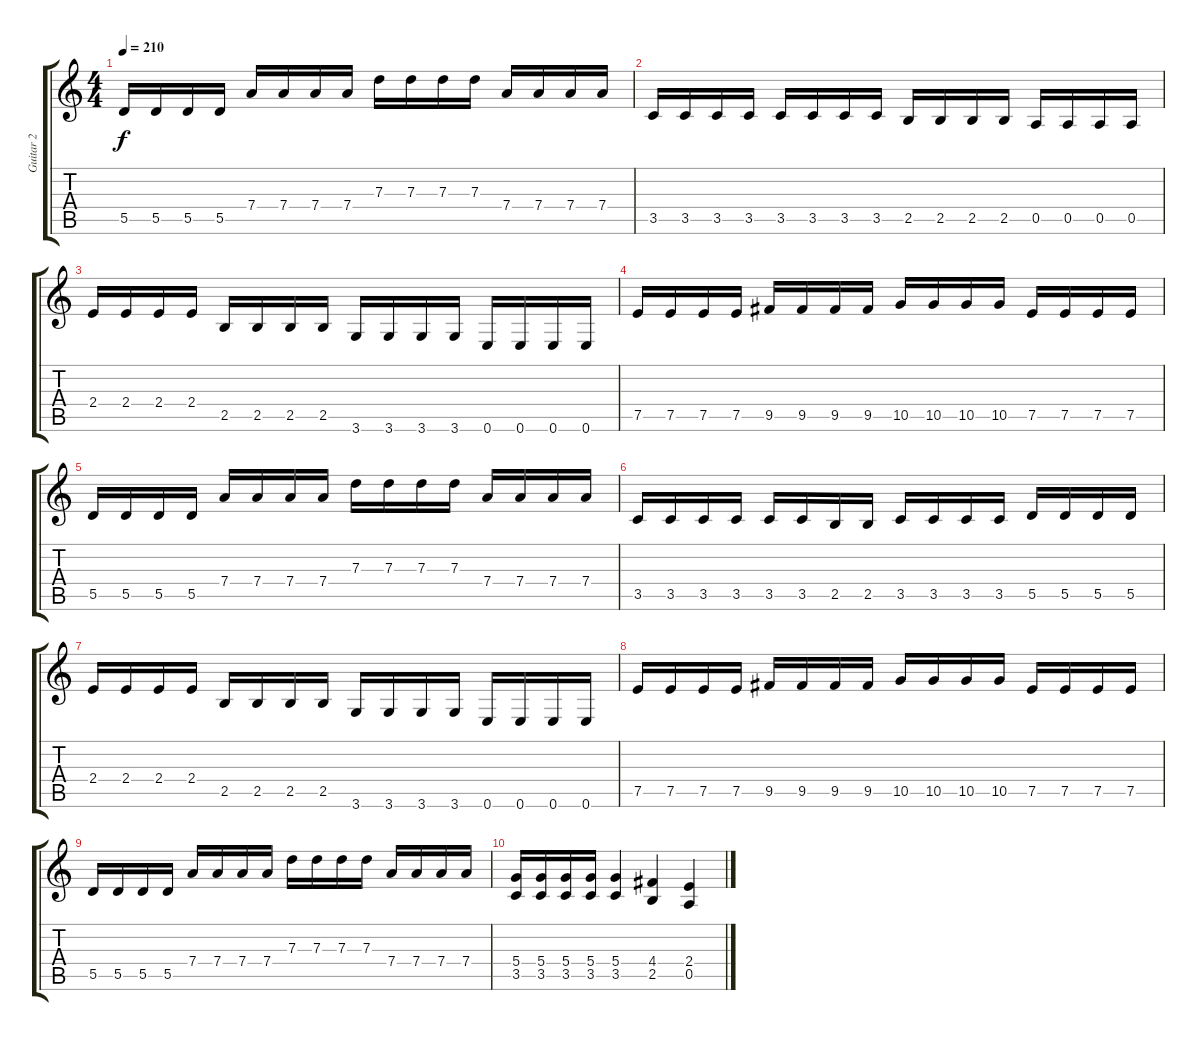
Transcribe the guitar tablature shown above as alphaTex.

\track ("Guitar 2" "Guitar 2") {instrument distortionguitar}
\staff {score tabs}
\tuning (E4 B3 G3 D3 A2 E2) {hide}
\ts (4 4)
\tempo 210
\clef g2
\ks c
5.5.16{dy f} 5.5.16 5.5.16 5.5.16 7.4.16 7.4.16 7.4.16 7.4.16 7.3.16 7.3.16 7.3.16 7.3.16 7.4.16 7.4.16 7.4.16 7.4.16 |
3.5.16 3.5.16 3.5.16 3.5.16 3.5.16 3.5.16 3.5.16 3.5.16 2.5.16 2.5.16 2.5.16 2.5.16 0.5.16 0.5.16 0.5.16 0.5.16 |
2.4.16 2.4.16 2.4.16 2.4.16 2.5.16 2.5.16 2.5.16 2.5.16 3.6.16 3.6.16 3.6.16 3.6.16 0.6.16 0.6.16 0.6.16 0.6.16 |
7.5.16 7.5.16 7.5.16 7.5.16 9.5.16 9.5.16 9.5.16 9.5.16 10.5.16 10.5.16 10.5.16 10.5.16 7.5.16 7.5.16 7.5.16 7.5.16 |
5.5.16 5.5.16 5.5.16 5.5.16 7.4.16 7.4.16 7.4.16 7.4.16 7.3.16 7.3.16 7.3.16 7.3.16 7.4.16 7.4.16 7.4.16 7.4.16 |
3.5.16 3.5.16 3.5.16 3.5.16 3.5.16 3.5.16 2.5.16 2.5.16 3.5.16 3.5.16 3.5.16 3.5.16 5.5.16 5.5.16 5.5.16 5.5.16 |
2.4.16 2.4.16 2.4.16 2.4.16 2.5.16 2.5.16 2.5.16 2.5.16 3.6.16 3.6.16 3.6.16 3.6.16 0.6.16 0.6.16 0.6.16 0.6.16 |
7.5.16 7.5.16 7.5.16 7.5.16 9.5.16 9.5.16 9.5.16 9.5.16 10.5.16 10.5.16 10.5.16 10.5.16 7.5.16 7.5.16 7.5.16 7.5.16 |
5.5.16 5.5.16 5.5.16 5.5.16 7.4.16 7.4.16 7.4.16 7.4.16 7.3.16 7.3.16 7.3.16 7.3.16 7.4.16 7.4.16 7.4.16 7.4.16 |
(5.4 3.5).16 (5.4 3.5).16 (5.4 3.5).16 (5.4 3.5).16 (5.4 3.5).4 (4.4 2.5).4 (2.4 0.5).4
